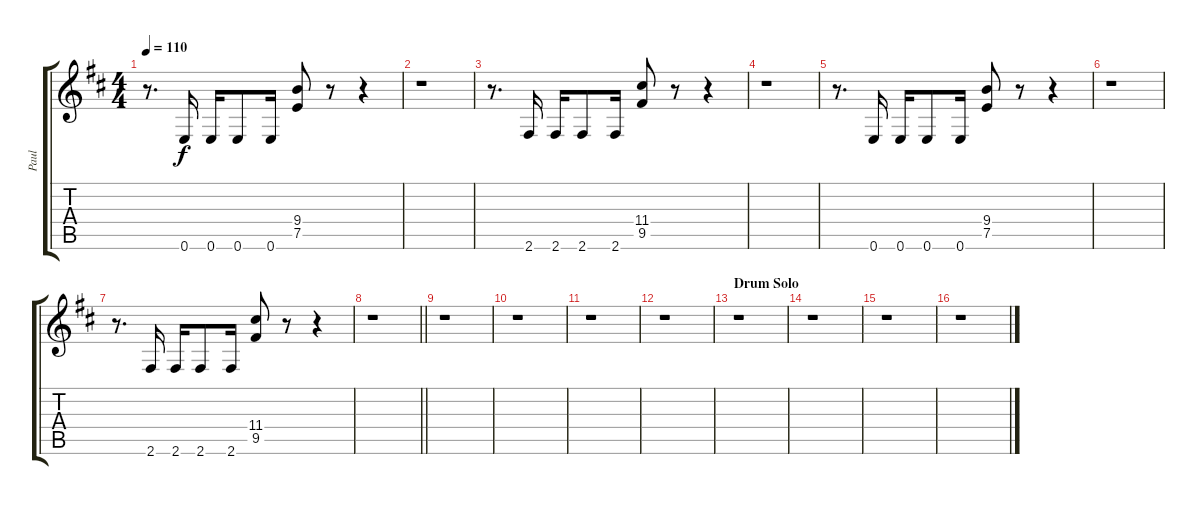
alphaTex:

\track ("Paul" "Paul") {instrument distortionguitar}
\staff {score tabs}
\tuning (E4 B3 G3 D3 A2 E2) {hide}
\ts (4 4)
\tempo 110
\clef g2
\ks d
r.8{d dy f} 0.6.16 0.6.16 0.6.8 0.6.16 (9.4 7.5).8 r.8 r.4 |
r.1 |
r.8{d} 2.6.16 2.6.16 2.6.8 2.6.16 (11.4 9.5).8 r.8 r.4 |
r.1 |
r.8{d} 0.6.16 0.6.16 0.6.8 0.6.16 (9.4 7.5).8 r.8 r.4 |
r.1 |
r.8{d} 2.6.16 2.6.16 2.6.8 2.6.16 (11.4 9.5).8 r.8 r.4 |
\barLineRight lightlight
r.1 |
r.1 |
r.1 |
r.1 |
r.1 |
\section ("" "Drum Solo")
r.1 |
r.1 |
r.1 |
r.1
